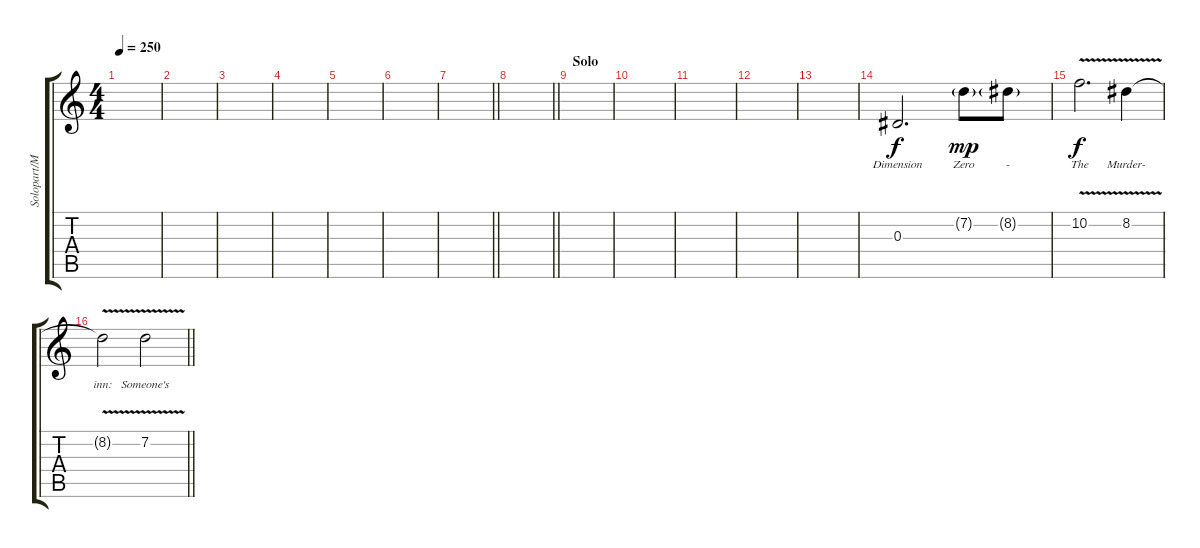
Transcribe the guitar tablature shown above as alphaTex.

\track ("Solopart/Melodics" "Solopart/M") {instrument distortionguitar}
\staff {score tabs}
\tuning (C4 G3 Eb3 Bb2 F2 C2) {hide}
\ts (4 4)
\tempo 250
\clef g2
\ks c
|
|
|
|
|
|
\barLineRight lightlight
|
\barLineRight lightlight
|
\section ("" "Solo")
|
|
|
|
|
0.3.2{d lyrics (0 "Dimension") lyrics (1 "") lyrics (2 "") lyrics (3 "") lyrics (4 "")} 7.2{g}.8{lyrics (0 "Zero") lyrics (1 "") lyrics (2 "") lyrics (3 "") lyrics (4 "") dy mp} 8.2{g}.8{lyrics (0 "-") lyrics (1 "") lyrics (2 "") lyrics (3 "") lyrics (4 "")} |
10.2{v}.2{d lyrics (0 "The") lyrics (1 "") lyrics (2 "") lyrics (3 "") lyrics (4 "") dy f} 8.2{v}.4{lyrics (0 "Murder-") lyrics (1 "") lyrics (2 "") lyrics (3 "") lyrics (4 "")} |
\barLineRight lightlight
8.2{t}.2{lyrics (0 "inn:") lyrics (1 "") lyrics (2 "") lyrics (3 "") lyrics (4 "")} 7.2{v}.2{lyrics (0 "Someone's") lyrics (1 "") lyrics (2 "") lyrics (3 "") lyrics (4 "")}
